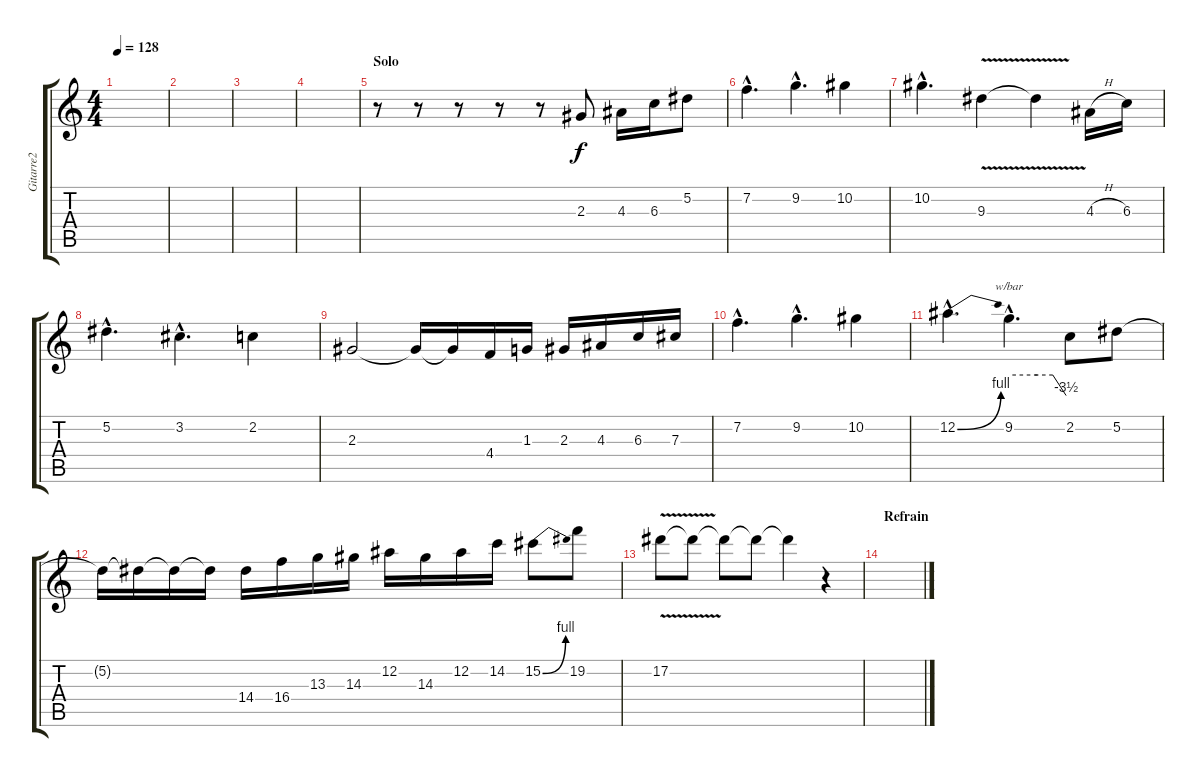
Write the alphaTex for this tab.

\track ("Gitarre2" "Gitarre2") {instrument overdrivenguitar}
\staff {score tabs}
\tuning (Eb4 Bb3 Gb3 Db3 Ab2 Eb2) {hide}
\ts (4 4)
\tempo 128
\clef g2
\ks c
|
|
|
|
\section ("" "Solo")
r.8 r.8 r.8 r.8 r.8 2.3.8 4.3.16 6.3.16 5.2.8 |
7.2{hac}.4{d} 9.2{hac}.4{d} 10.2.4 |
10.2{hac}.4{d} 9.3{v}.4 9.3{t}.4 4.3{h}.16 6.3.16 |
5.2{hac}.4{d} 3.2{hac}.4{d} 2.2.4 |
2.3.2 2.3{t}.16 2.3{t}.16 4.4.16 1.3.16 2.3.16 4.3.16 6.3.16 7.3.16 |
7.2{hac}.4{d} 9.2{hac}.4{d} 10.2.4 |
12.2{be (bend 0 0 60 4) hac}.4{d} 9.2{hac}.4{d tbe (custom default 0 0 30 0 46 0 60 -14)} 2.2.8 5.2.8 |
5.2{t}.16 5.2{t}.16 5.2{t}.16 5.2{t}.16 14.4.16 16.4.16 13.3.16 14.3.16 12.2.16 14.3.16 12.2.16 14.2.16 15.2{be (bend 0 0 60 4)}.8 19.2.8 |
17.2{v}.8 17.2{t}.8 17.2{t}.8 17.2{t}.8 17.2{t}.4 r.4 |
\section ("" "Refrain")
